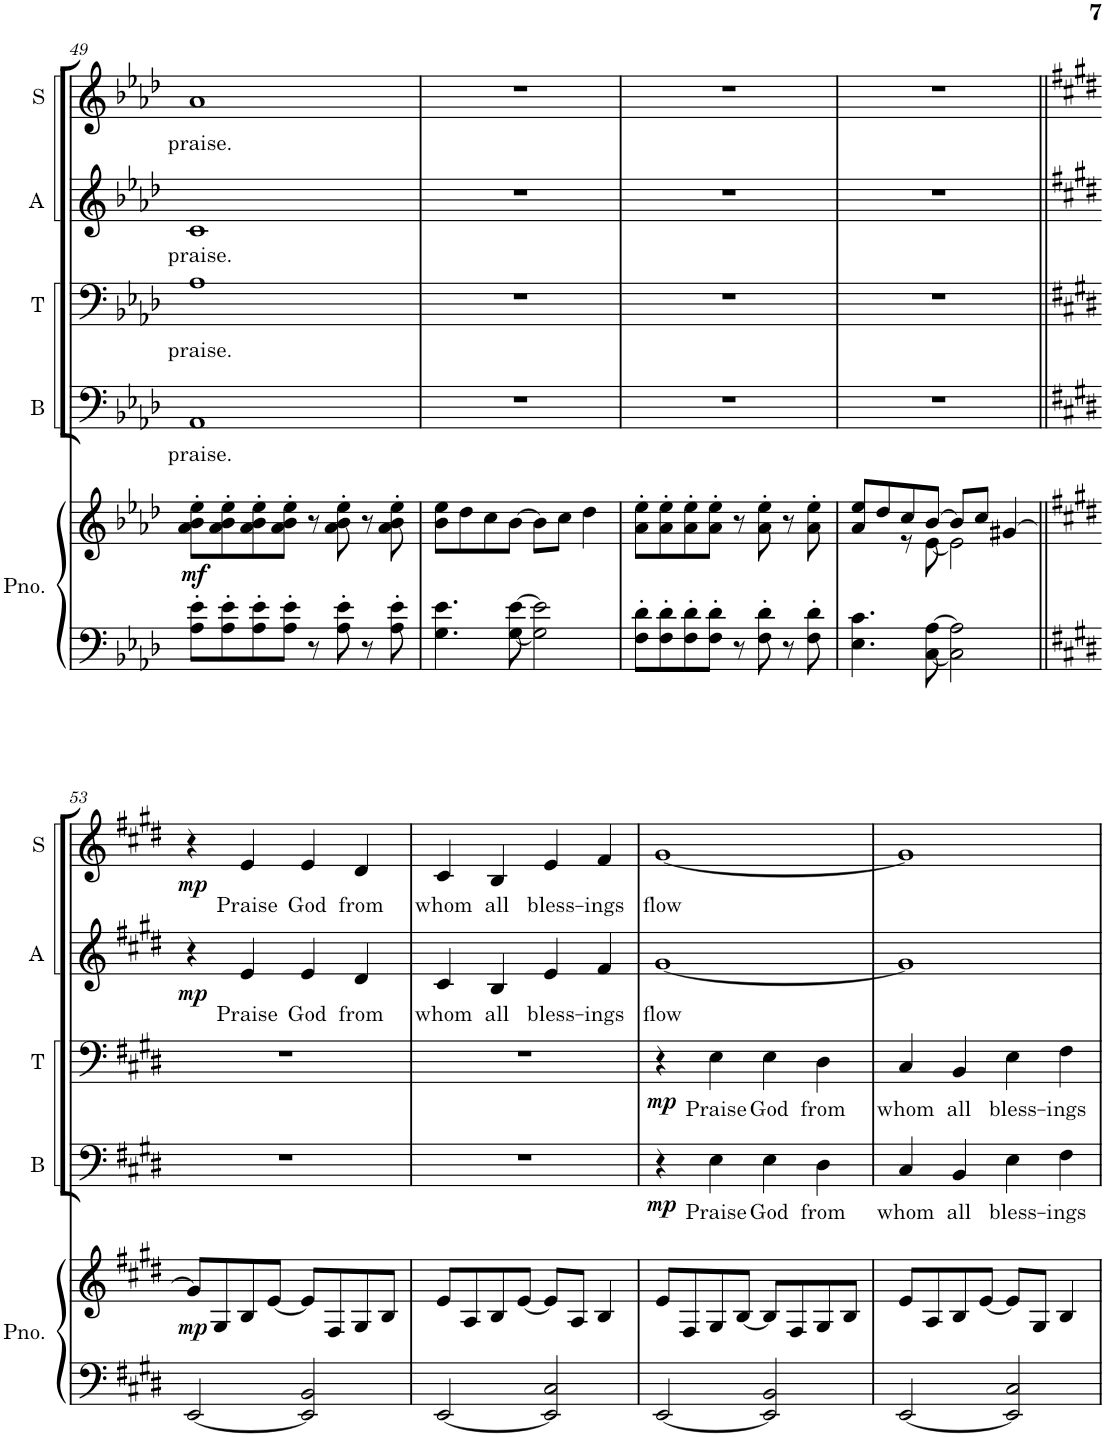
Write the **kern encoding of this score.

**kern	**kern	**dynam	**kern	**text	**dynam	**kern	**text	**dynam	**kern	**text	**dynam	**kern	**text	**dynam
*part5	*part5	*part5	*part4	*part4	*part4	*part3	*part3	*part3	*part2	*part2	*part2	*part1	*part1	*part1
*staff6	*staff5	*staff5/6	*staff4	*staff4	*staff4	*staff3	*staff3	*staff3	*staff2	*staff2	*staff2	*staff1	*staff1	*staff1
*I"Piano	*	*	*I"Bass	*	*	*I"Tenor	*	*	*I"Alto	*	*	*I"Soprano	*	*
*I'Pno.	*	*	*I'B	*	*	*I'T	*	*	*I'A	*	*	*I'S	*	*
!!LO:PB:g=z
*clefF4	*clefG2	*	*clefF4	*	*	*clefF4	*	*	*clefG2	*	*	*clefG2	*	*
*k[b-e-a-d-]	*k[b-e-a-d-]	*	*k[b-e-a-d-]	*	*	*k[b-e-a-d-]	*	*	*k[b-e-a-d-]	*	*	*k[b-e-a-d-]	*	*
*M4/4	*M4/4	*	*M4/4	*	*	*M4/4	*	*	*M4/4	*	*	*M4/4	*	*
=49	=49	=49	=49	=49	=49	=49	=49	=49	=49	=49	=49	=49	=49	=49
!	!	!LO:DY:b	!	!LO:LY:b	!	!	!LO:LY:b	!	!	!LO:LY:b	!	!	!LO:LY:b	!
8A-\' 8e-\'L	8a-\' 8b-\' 8ee-\'L	mf	1AA-	praise.	.	1A-	praise.	.	1c	praise.	.	1a-	praise.	.
8A-\' 8e-\'	8a-\' 8b-\' 8ee-\'	.	.	.	.	.	.	.	.	.	.	.	.	.
8A-\' 8e-\'	8a-\' 8b-\' 8ee-\'	.	.	.	.	.	.	.	.	.	.	.	.	.
8A-\' 8e-\'J	8a-\' 8b-\' 8ee-\'J	.	.	.	.	.	.	.	.	.	.	.	.	.
8r	8r	.	.	.	.	.	.	.	.	.	.	.	.	.
8A-\' 8e-\'	8a-\' 8b-\' 8ee-\'	.	.	.	.	.	.	.	.	.	.	.	.	.
8r	8r	.	.	.	.	.	.	.	.	.	.	.	.	.
8A-\' 8e-\'	8a-\' 8b-\' 8ee-\'	.	.	.	.	.	.	.	.	.	.	.	.	.
=50	=50	=50	=50	=50	=50	=50	=50	=50	=50	=50	=50	=50	=50	=50
4.G\ 4.e-\	8b-\ 8ee-\L	.	1r	.	.	1r	.	.	1r	.	.	1r	.	.
.	8dd-\	.	.	.	.	.	.	.	.	.	.	.	.	.
.	8cc\	.	.	.	.	.	.	.	.	.	.	.	.	.
[8G\ [8e-\	[8b-\J	.	.	.	.	.	.	.	.	.	.	.	.	.
2G\] 2e-\]	8b-\L]	.	.	.	.	.	.	.	.	.	.	.	.	.
.	8cc\J	.	.	.	.	.	.	.	.	.	.	.	.	.
.	4dd-\	.	.	.	.	.	.	.	.	.	.	.	.	.
=51	=51	=51	=51	=51	=51	=51	=51	=51	=51	=51	=51	=51	=51	=51
8F\' 8d-\'L	8a-\' 8ee-\'L	.	1r	.	.	1r	.	.	1r	.	.	1r	.	.
8F\' 8d-\'	8a-\' 8ee-\'	.	.	.	.	.	.	.	.	.	.	.	.	.
8F\' 8d-\'	8a-\' 8ee-\'	.	.	.	.	.	.	.	.	.	.	.	.	.
8F\' 8d-\'J	8a-\' 8ee-\'J	.	.	.	.	.	.	.	.	.	.	.	.	.
8r	8r	.	.	.	.	.	.	.	.	.	.	.	.	.
8F\' 8d-\'	8a-\' 8ee-\'	.	.	.	.	.	.	.	.	.	.	.	.	.
8r	8r	.	.	.	.	.	.	.	.	.	.	.	.	.
8F\' 8d-\'	8a-\' 8ee-\'	.	.	.	.	.	.	.	.	.	.	.	.	.
=52	=52	=52	=52	=52	=52	=52	=52	=52	=52	=52	=52	=52	=52	=52
*	*^	*	*	*	*	*	*	*	*	*	*	*	*	*
4.E-\ 4.c\	8a-/ 8ee-/L	4ryy	.	1r	.	.	1r	.	.	1r	.	.	1r	.	.
.	8dd-/	.	.	.	.	.	.	.	.	.	.	.	.	.	.
.	8cc/	8r	.	.	.	.	.	.	.	.	.	.	.	.	.
[8C\ [8A-\	[8b-/J	[8e-\	.	.	.	.	.	.	.	.	.	.	.	.	.
2C\] 2A-\]	8b-/L]	2e-\]	.	.	.	.	.	.	.	.	.	.	.	.	.
.	8cc/J	.	.	.	.	.	.	.	.	.	.	.	.	.	.
.	[4g#X/	.	.	.	.	.	.	.	.	.	.	.	.	.	.
*	*v	*v	*	*	*	*	*	*	*	*	*	*	*	*	*
!!LO:LB:g=z
=53||	=53||	=53||	=53||	=53||	=53||	=53||	=53||	=53||	=53||	=53||	=53||	=53||	=53||	=53||
*k[f#c#g#d#]	*k[f#c#g#d#]	*	*k[f#c#g#d#]	*	*	*k[f#c#g#d#]	*	*	*k[f#c#g#d#]	*	*	*k[f#c#g#d#]	*	*
!	!	!LO:DY:b	!	!	!	!	!	!	!	!	!LO:DY:b	!	!	!LO:DY:b
[2EE/	8g#/L]	mp	1r	.	.	1r	.	.	4r	.	mp	4r	.	mp
.	8G#/	.	.	.	.	.	.	.	.	.	.	.	.	.
!	!	!	!	!	!	!	!	!	!	!LO:LY:b	!	!	!LO:LY:b	!
.	8B/	.	.	.	.	.	.	.	4e/	Praise	.	4e/	Praise	.
.	[8e/J	.	.	.	.	.	.	.	.	.	.	.	.	.
!	!	!	!	!	!	!	!	!	!	!LO:LY:b	!	!	!LO:LY:b	!
2EE/] 2BB/	8e/L]	.	.	.	.	.	.	.	4e/	God	.	4e/	God	.
.	8F#/	.	.	.	.	.	.	.	.	.	.	.	.	.
!	!	!	!	!	!	!	!	!	!	!LO:LY:b	!	!	!LO:LY:b	!
.	8G#/	.	.	.	.	.	.	.	4d#/	from	.	4d#/	from	.
.	8B/J	.	.	.	.	.	.	.	.	.	.	.	.	.
=54	=54	=54	=54	=54	=54	=54	=54	=54	=54	=54	=54	=54	=54	=54
!	!	!	!	!	!	!	!	!	!	!LO:LY:b	!	!	!LO:LY:b	!
[2EE/	8e/L	.	1r	.	.	1r	.	.	4c#/	whom	.	4c#/	whom	.
.	8A/	.	.	.	.	.	.	.	.	.	.	.	.	.
!	!	!	!	!	!	!	!	!	!	!LO:LY:b	!	!	!LO:LY:b	!
.	8B/	.	.	.	.	.	.	.	4B/	all	.	4B/	all	.
.	[8e/J	.	.	.	.	.	.	.	.	.	.	.	.	.
!	!	!	!	!	!	!	!	!	!	!LO:LY:b	!	!	!LO:LY:b	!
2EE/] 2C#/	8e/L]	.	.	.	.	.	.	.	4e/	bless-	.	4e/	bless-	.
.	8A/J	.	.	.	.	.	.	.	.	.	.	.	.	.
!	!	!	!	!	!	!	!	!	!	!LO:LY:b	!	!	!LO:LY:b	!
.	4B/	.	.	.	.	.	.	.	4f#/	-ings	.	4f#/	-ings	.
=55	=55	=55	=55	=55	=55	=55	=55	=55	=55	=55	=55	=55	=55	=55
!	!	!	!	!	!LO:DY:b	!	!	!LO:DY:b	!	!LO:LY:b	!	!	!LO:LY:b	!
[2EE/	8e/L	.	4r	.	mp	4r	.	mp	[1g#	flow	.	[1g#	flow	.
.	8F#/	.	.	.	.	.	.	.	.	.	.	.	.	.
!	!	!	!	!LO:LY:b	!	!	!LO:LY:b	!	!	!	!	!	!	!
.	8G#/	.	4E\	Praise	.	4E\	Praise	.	.	.	.	.	.	.
.	[8B/J	.	.	.	.	.	.	.	.	.	.	.	.	.
!	!	!	!	!LO:LY:b	!	!	!LO:LY:b	!	!	!	!	!	!	!
2EE/] 2BB/	8B/L]	.	4E\	God	.	4E\	God	.	.	.	.	.	.	.
.	8F#/	.	.	.	.	.	.	.	.	.	.	.	.	.
!	!	!	!	!LO:LY:b	!	!	!LO:LY:b	!	!	!	!	!	!	!
.	8G#/	.	4D#\	from	.	4D#\	from	.	.	.	.	.	.	.
.	8B/J	.	.	.	.	.	.	.	.	.	.	.	.	.
=56	=56	=56	=56	=56	=56	=56	=56	=56	=56	=56	=56	=56	=56	=56
!	!	!	!	!LO:LY:b	!	!	!LO:LY:b	!	!	!	!	!	!	!
[2EE/	8e/L	.	4C#/	whom	.	4C#/	whom	.	1g#]	.	.	1g#]	.	.
.	8A/	.	.	.	.	.	.	.	.	.	.	.	.	.
!	!	!	!	!LO:LY:b	!	!	!LO:LY:b	!	!	!	!	!	!	!
.	8B/	.	4BB/	all	.	4BB/	all	.	.	.	.	.	.	.
.	[8e/J	.	.	.	.	.	.	.	.	.	.	.	.	.
!	!	!	!	!LO:LY:b	!	!	!LO:LY:b	!	!	!	!	!	!	!
2EE/] 2C#/	8e/L]	.	4E\	bless-	.	4E\	bless-	.	.	.	.	.	.	.
.	8G#/J	.	.	.	.	.	.	.	.	.	.	.	.	.
!	!	!	!	!LO:LY:b	!	!	!LO:LY:b	!	!	!	!	!	!	!
.	4B/	.	4F#\	-ings	.	4F#\	-ings	.	.	.	.	.	.	.
=	=	=	=	=	=	=	=	=	=	=	=	=	=	=
*-	*-	*-	*-	*-	*-	*-	*-	*-	*-	*-	*-	*-	*-	*-
